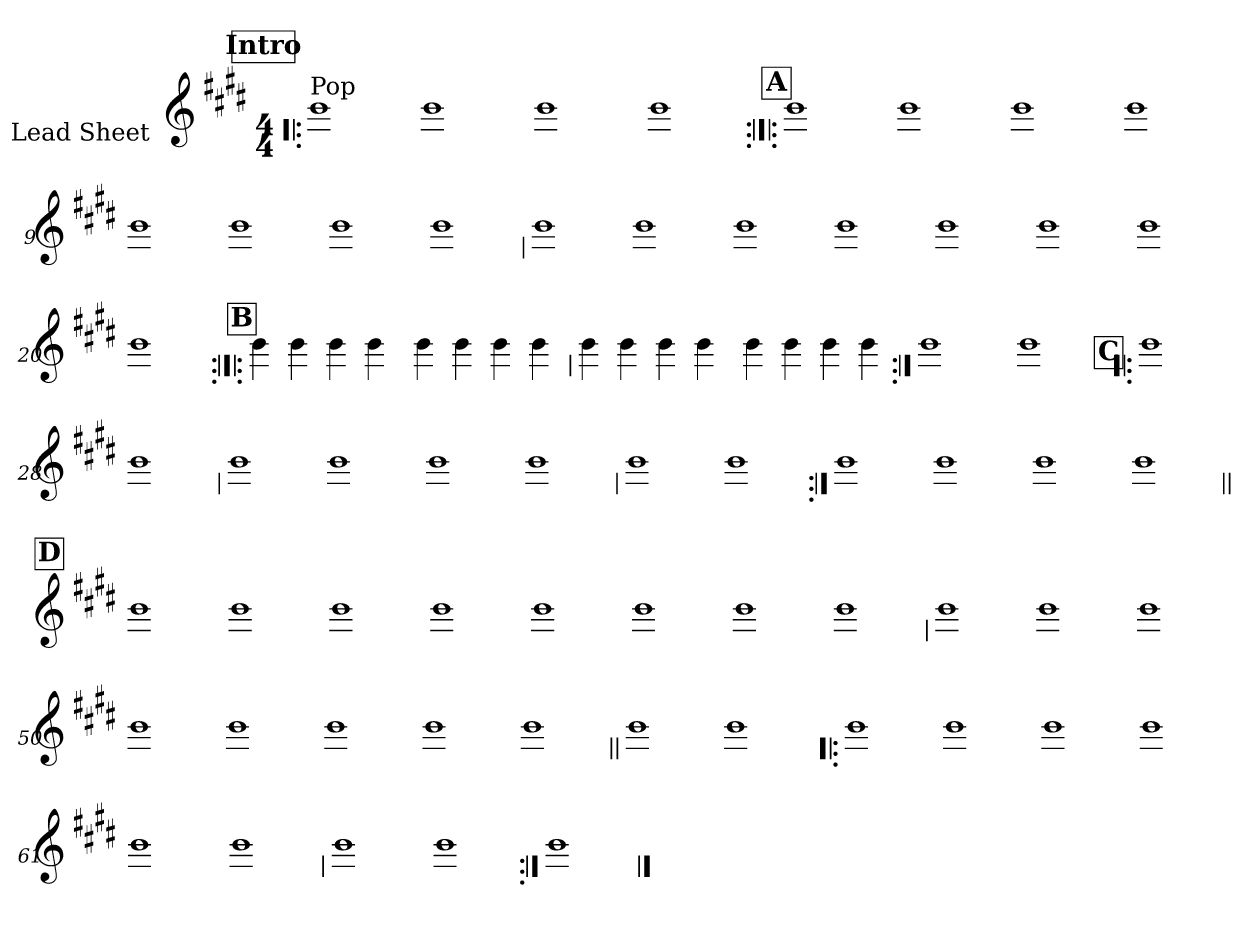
**kern
*part1
*staff1
*I"Lead Sheet
*stria0
*clefG2
*k[f#c#g#d#]
*E:
*M4/4
*MM110
!!LO:REH:place=s1:a:t=Intro
=1!|:
!LO:TX:a:t=Pop
1b
=2-
1b
=3-
1b
=4-
1b
!!LO:LB:g=z
!!LO:REH:place=s1:a:t=A
=5:|!|:
1b
=6-
1b
=7-
1b
=8-
1b
=9-
1b
=10-
1b
=11-
1b
=12-
1b
!!LO:LB:g=z
=13
1b
=14-
1b
=15-
1b
=16-
1b
=17-
1b
=18-
1b
=19-
1b
=20-
1b
!!LO:LB:g=z
!!LO:REH:place=s1:a:t=B
=21:|!|:
4b
4b
4b
4b
=22-
4b
4b
4b
4b
!!LO:LB:g=z
=23
4b
4b
4b
4b
=24-
4b
4b
4b
4b
!!LO:LB:g=z
=25:|!
1b
=26-
1b
!!LO:REH:place=s1:a:t=C
=27!|:
1b
=28-
1b
!!LO:LB:g=z
=29
1b
=30-
1b
=31-
1b
=32-
1b
!!LO:LB:g=z
=33
1b
=34-
1b
=35:|!
1b
=36-
1b
=37-
1b
=38-
1b
!!LO:LB:g=z
!!LO:REH:place=s1:a:t=D
=39||
1b
=40-
1b
=41-
1b
=42-
1b
=43-
1b
=44-
1b
=45-
1b
=46-
1b
!!LO:LB:g=z
=47
1b
=48-
1b
=49-
1b
=50-
1b
=51-
1b
=52-
1b
=53-
1b
=54-
1b
!!LO:LB:g=z
=55||
1b
=56-
1b
=57!|:
1b
=58-
1b
=59-
1b
=60-
1b
=61-
1b
=62-
1b
!!LO:LB:g=z
=63
1b
=64-
1b
=65:|!
1b
==
*-
